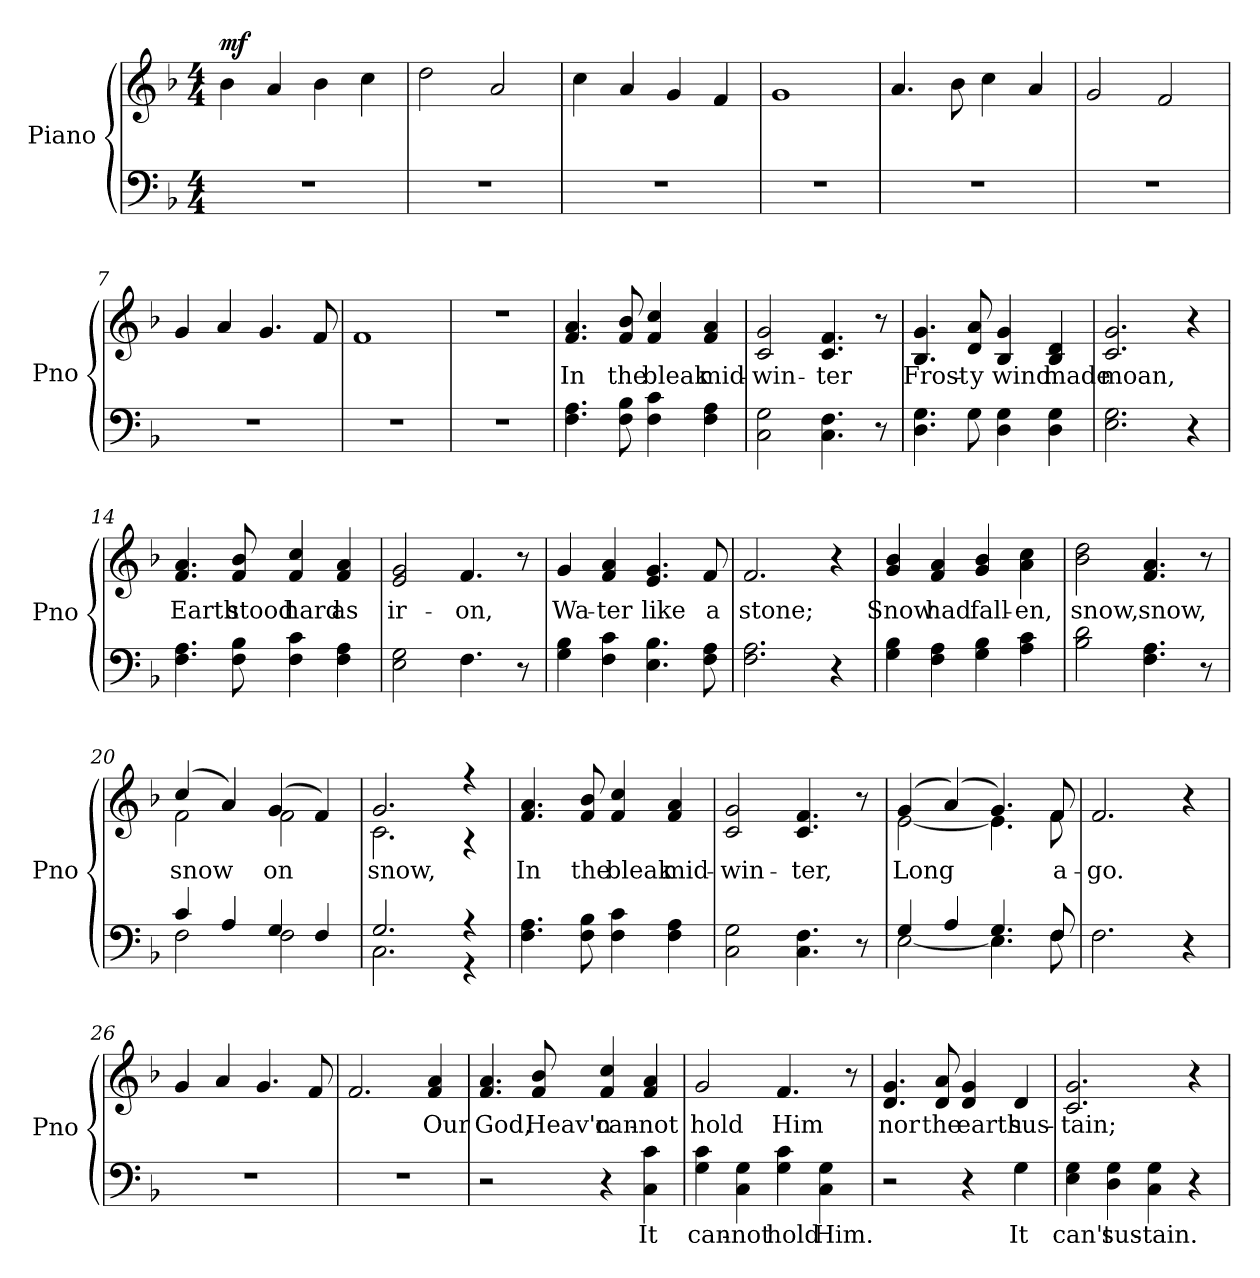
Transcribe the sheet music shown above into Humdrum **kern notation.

**kern	**text	**kern	**text	**dynam
*part1	*part1	*part1	*part1	*part1
*staff2	*staff2	*staff1	*staff1	*staff1/2
*I"Piano	*	*	*	*
*I'Pno	*	*	*	*
*clefF4	*	*clefG2	*	*
*k[b-]	*	*k[b-]	*	*
*F:	*	*F:	*	*
*M4/4	*	*M4/4	*	*
=1	=1	=1	=1	=1
!	!	!	!	!LO:DY:b
1r	.	4b-\	.	mf
.	.	4a/	.	.
.	.	4b-\	.	.
.	.	4cc\	.	.
=2	=2	=2	=2	=2
1r	.	2dd\	.	.
.	.	2a/	.	.
=3	=3	=3	=3	=3
1r	.	4cc\	.	.
.	.	4a/	.	.
.	.	4g/	.	.
.	.	4f/	.	.
=4	=4	=4	=4	=4
1r	.	1g	.	.
=5	=5	=5	=5	=5
1r	.	4.a/	.	.
.	.	8b-\	.	.
.	.	4cc\	.	.
.	.	4a/	.	.
=6	=6	=6	=6	=6
1r	.	2g/	.	.
.	.	2f/	.	.
=7	=7	=7	=7	=7
1r	.	4g/	.	.
.	.	4a/	.	.
.	.	4.g/	.	.
.	.	8f/	.	.
=8	=8	=8	=8	=8
1r	.	1f	.	.
=9	=9	=9	=9	=9
1r	.	1r	.	.
!!LO:LB:g=z
=10	=10	=10	=10	=10
4.F\ 4.A\	.	4.f/ 4.a/	In	.
8F\ 8B-\	.	8f/ 8b-/	the	.
4F\ 4c\	.	4f/ 4cc/	bleak	.
4F\ 4A\	.	4f/ 4a/	mid-	.
=11	=11	=11	=11	=11
2C\ 2G\	.	2c/ 2g/	-win-	.
4.C\ 4.F\	.	4.c/ 4.f/	-ter	.
8r	.	8r	.	.
=12	=12	=12	=12	=12
4.D\ 4.G\	.	4.B-/ 4.g/	Frost-	.
8G\	.	8d/ 8a/	-y	.
4D\ 4G\	.	4B-/ 4g/	wind	.
4D\ 4G\	.	4B-/ 4d/	made	.
=13	=13	=13	=13	=13
2.E\ 2.G\	.	2.c/ 2.g/	moan,	.
4r	.	4r	.	.
=14	=14	=14	=14	=14
4.F\ 4.A\	.	4.f/ 4.a/	Earth	.
8F\ 8B-\	.	8f/ 8b-/	stood	.
4F\ 4c\	.	4f/ 4cc/	hard	.
4F\ 4A\	.	4f/ 4a/	as	.
!!LO:LB:g=z
=15	=15	=15	=15	=15
2E\ 2G\	.	2e/ 2g/	ir-	.
4.F\	.	4.f/	-on,	.
8r	.	8r	.	.
=16	=16	=16	=16	=16
4G\ 4B-\	.	4g/	Wa-	.
4F\ 4c\	.	4f/ 4a/	-ter	.
4.E\ 4.B-\	.	4.e/ 4.g/	like	.
8F\ 8A\	.	8f/	a	.
=17	=17	=17	=17	=17
2.F\ 2.A\	.	2.f/	stone;	.
4r	.	4r	.	.
!!LO:LB:g=z
=18	=18	=18	=18	=18
4G\ 4B-\	.	4g/ 4b-/	Snow	.
4F\ 4A\	.	4f/ 4a/	had	.
4G\ 4B-\	.	4g/ 4b-/	fall-	.
4A\ 4c\	.	4a\ 4cc\	-en,	.
=19	=19	=19	=19	=19
2B-\ 2d\	.	2b-\ 2dd\	snow,	.
4.F\ 4.A\	.	4.f/ 4.a/	snow,	.
8r	.	8r	.	.
=20	=20	=20	=20	=20
*^	*	*^	*	*
4c/	2F\	.	(4cc/	2f\	snow	.
4A/	.	.	4a/)	.	.	.
4G/	2F\	.	(4g/	2f\	on	.
4F/	.	.	4f/)	.	.	.
=21	=21	=21	=21	=21	=21	=21
2.G/	2.C\	.	2.g/	2.c\	snow,	.
4r	4r	.	4r	4r	.	.
*v	*v	*	*	*	*	*
*	*	*v	*v	*	*
=22	=22	=22	=22	=22
4.F\ 4.A\	.	4.f/ 4.a/	In	.
8F\ 8B-\	.	8f/ 8b-/	the	.
4F\ 4c\	.	4f/ 4cc/	bleak	.
4F\ 4A\	.	4f/ 4a/	mid-	.
!!LO:PB:g=z
=23	=23	=23	=23	=23
2C\ 2G\	.	2c/ 2g/	-win-	.
4.C\ 4.F\	.	4.c/ 4.f/	-ter,	.
8r	.	8r	.	.
=24	=24	=24	=24	=24
*^	*	*^	*	*
4G/	[2E\	.	(4g/	[2e\	Long	.
4A/	.	.	(4a/)	.	.	.
4.G/	4.E\]	.	4.g/)	4.e\]	.	.
8F/	8F\	.	8f/	8f\	a-	.
*v	*v	*	*	*	*	*
*	*	*v	*v	*	*
=25	=25	=25	=25	=25
2.F\	.	2.f/	-go.	.
4r	.	4r	.	.
!!LO:LB:g=z
=26	=26	=26	=26	=26
1r	.	4g/	.	.
.	.	4a/	.	.
.	.	4.g/	.	.
.	.	8f/	.	.
=27	=27	=27	=27	=27
1r	.	2.f/	.	.
.	.	4f/ 4a/	Our	.
=28	=28	=28	=28	=28
2r	.	4.f/ 4.a/	God,	.
.	.	8f/ 8b-/	Heav'n	.
4r	.	4f/ 4cc/	can-	.
4C\ 4c\	It	4f/ 4a/	-not	.
=29	=29	=29	=29	=29
4G\ 4c\	can-	2g/	hold	.
4C\ 4G\	-not	.	.	.
4G\ 4c\	hold	4.f/	Him	.
4C\ 4G\	Him.	.	.	.
.	.	8r	.	.
=30	=30	=30	=30	=30
2r	.	4.d/ 4.g/	nor	.
.	.	8d/ 8a/	the	.
4r	.	4d/ 4g/	earth	.
4G\	It	4d/	sus-	.
!!LO:LB:g=z
=31	=31	=31	=31	=31
4E\ 4G\	can't	2.c/ 2.g/	-tain;	.
4D\ 4G\	sus-	.	.	.
4C\ 4G\	-tain.	.	.	.
4r	.	4r	.	.
=	=	=	=	=
*-	*-	*-	*-	*-
